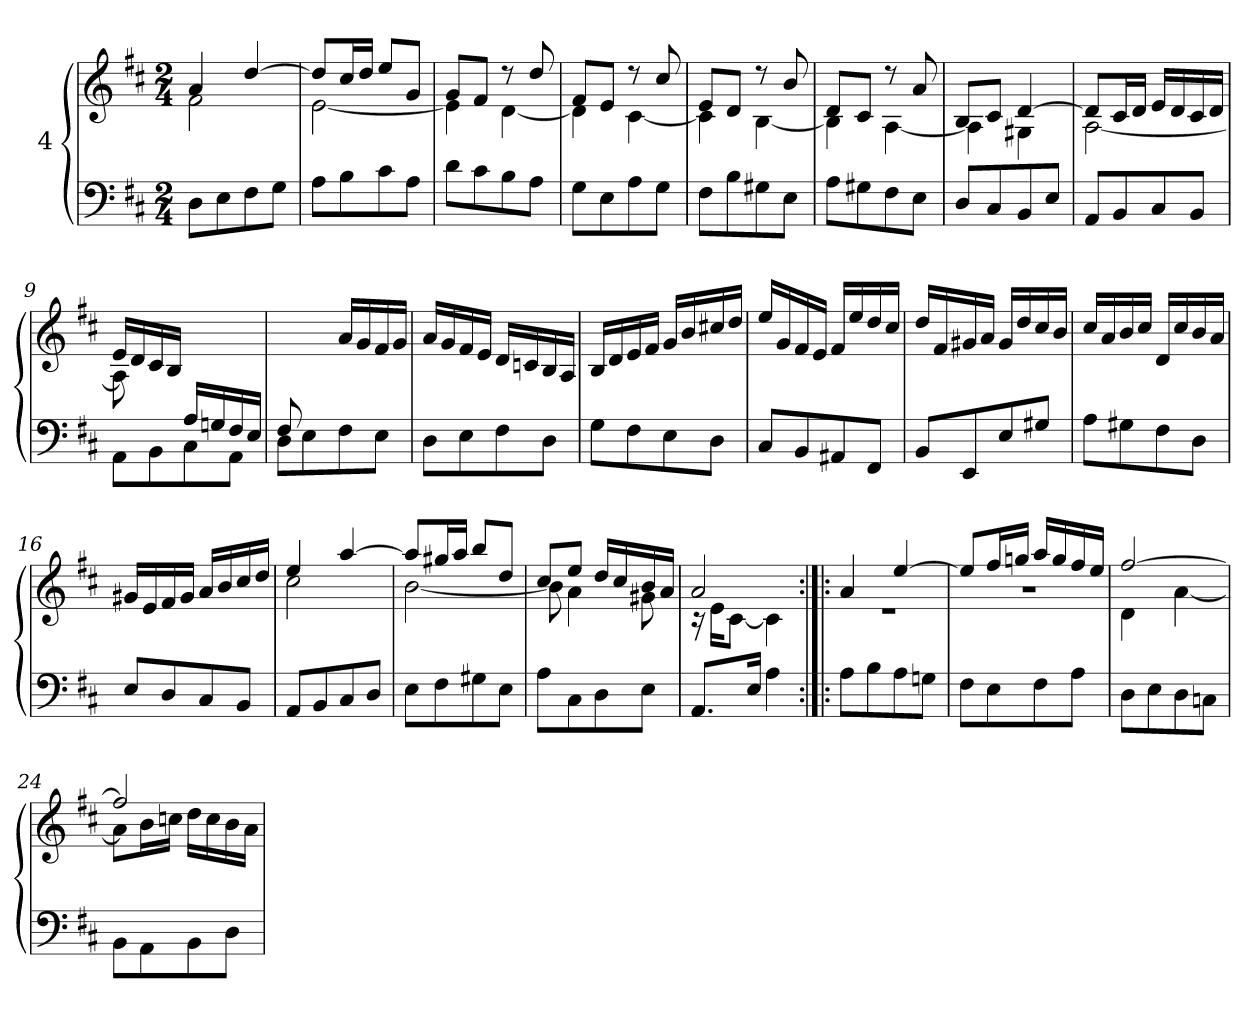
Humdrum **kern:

**kern	**kern
*part1	*part1
*staff2	*staff1
*I"4	*
*clefF4	*clefG2
*k[f#c#]	*k[f#c#]
*M2/4	*M2/4
=1	=1
*	*^
8D\L	4a/	2f#\
8E\	.	.
8F#\	[4dd/	.
8G\J	.	.
=2	=2	=2
8A\L	8dd/L]	[2e\
8B\	16cc#/L	.
.	16dd/JJ	.
8c#\	8ee/L	.
8A\J	8g/J	.
=3	=3	=3
8d\L	8g/L	4e\]
8c#\	8f#/J	.
8B\	8r	[4d\
8A\J	8dd/	.
=4	=4	=4
8G\L	8f#/L	4d\]
8E\	8e/J	.
8A\	8r	[4c#\
8G\J	8cc#/	.
=5	=5	=5
8F#\L	8e/L	4c#\]
8B\	8d/J	.
8G#X\	8r	[4B\
8E\J	8b/	.
=6	=6	=6
8A\L	8d/L	4B\]
8G#X\	8c#/J	.
8F#\	8r	[4A\
8E\J	8a/	.
!!LO:LB:g=z	!!
=7	=7	=7
8D/L	8B/L	4A\]
8C#/	8c#/J	.
8BB/	[4d/	4G#X\
8E/J	.	.
=8	=8	=8
8AA/L	8d/L]	[2A\
8BB/	16c#/L	.
.	16d/JJ	.
8C#/	16e/LL	.
.	16d/	.
8BB/J	16c#/	.
.	16d/JJ	.
=9	=9	=9
*^	*	*
4ryy	8AA\L	16e/LL	8A\]
.	.	16d/	.
.	8BB\	16c#/	8ryy
.	.	16B/JJ	.
16A/LL	8C#\	4ryy	4ryy
16Gn/	.	.	.
16F#/	8AA\J	.	.
16E/JJ	.	.	.
*	*	*v	*v
=10	=10	=10
8F#/L	8D\L	8ryy
4.ryy	8E\	16f#/L
.	.	16g/JJ
.	8F#\	16a/LL
.	.	16g/
.	8E\J	16f#/
.	.	16g/JJ
*v	*v	*
=11	=11
8D\L	16a/LL
.	16g/
8E\	16f#/
.	16e/JJ
8F#\	16d/LL
.	16cn/
8D\J	16B/
.	16A/JJ
!!LO:LB:g=z
=12	=12
8G\L	16B/LL
.	16d/
8F#\	16e/
.	16f#/JJ
8E\	16g/LL
.	16b/
8D\J	16cc#X/
.	16dd/JJ
=13	=13
8C#/L	16ee/LL
.	16g/
8BB/	16f#/
.	16e/JJ
8AA#X/	16f#/LL
.	16ee/
8FF#/J	16dd/
.	16cc#/JJ
=14	=14
8BB/L	16dd/LL
.	16f#/
8EE/	16g#X/
.	16a/JJ
8E/	16g#/LL
.	16dd/
8G#X/J	16cc#/
.	16b/JJ
=15	=15
8A\L	16cc#/LL
.	16a/
8G#X\	16b/
.	16cc#/JJ
8F#\	16d/LL
.	16cc#/
8D\J	16b/
.	16a/JJ
!!LO:LB:g=z
=16	=16
8E/L	16g#X/LL
.	16e/
8D/	16f#/
.	16g#/JJ
8C#/	16a/LL
.	16b/
8BB/J	16cc#/
.	16dd/JJ
=17	=17
*	*^
8AA/L	4ee/	2cc#\
8BB/	.	.
8C#/	[4aa/	.
8D/J	.	.
=18	=18	=18
8E\L	8aa/L]	[2b\
8F#\	16gg#X/L	.
.	16aa/JJ	.
8G#X\	8bb/L	.
8E\J	8dd/J	.
=19	=19	=19
8A\L	8cc#/L	8b\]
8C#\	8ee/J	4a\
8D\	16dd/LL	.
.	16cc#/	.
8E\J	16b/	8g#X\
.	16a/JJ	.
=20	=20	=20
8.AA/L	2a/	16r
.	.	16e\KL
.	.	[8c#\J
16E/Jk	.	.
4A\	.	4c#\]
!!LO:LB:g=z	!!
=21:|!|:	=21:|!|:	=21:|!|:
*^	*	*
2ryy	8A\L	4a/	2r
.	8B\	.	.
.	8A\	[4ee/	.
.	8Gn\J	.	.
=22	=22	=22	=22
2ryy	8F#\L	8ee/L]	2r
.	8E\	16ff#/L	.
.	.	16ggn/JJ	.
.	8F#\	16aa/LL	.
.	.	16gg/	.
.	8A\J	16ff#/	.
.	.	16ee/JJ	.
=23	=23	=23	=23
2ryy	8D\L	[2ff#/	4d\
.	8E\	.	.
.	8D\	.	[4a\
.	8Cn\J	.	.
=24	=24	=24	=24
2ryy	8BB\L	2ff#/]	8a\L]
.	8AA\	.	16b\L
.	.	.	16ccn\JJ
.	8BB\	.	16dd\LL
.	.	.	16cc\
.	8D\J	.	16b\
.	.	.	16a\JJ
*v	*v	*	*
*	*v	*v
=	=
*-	*-
